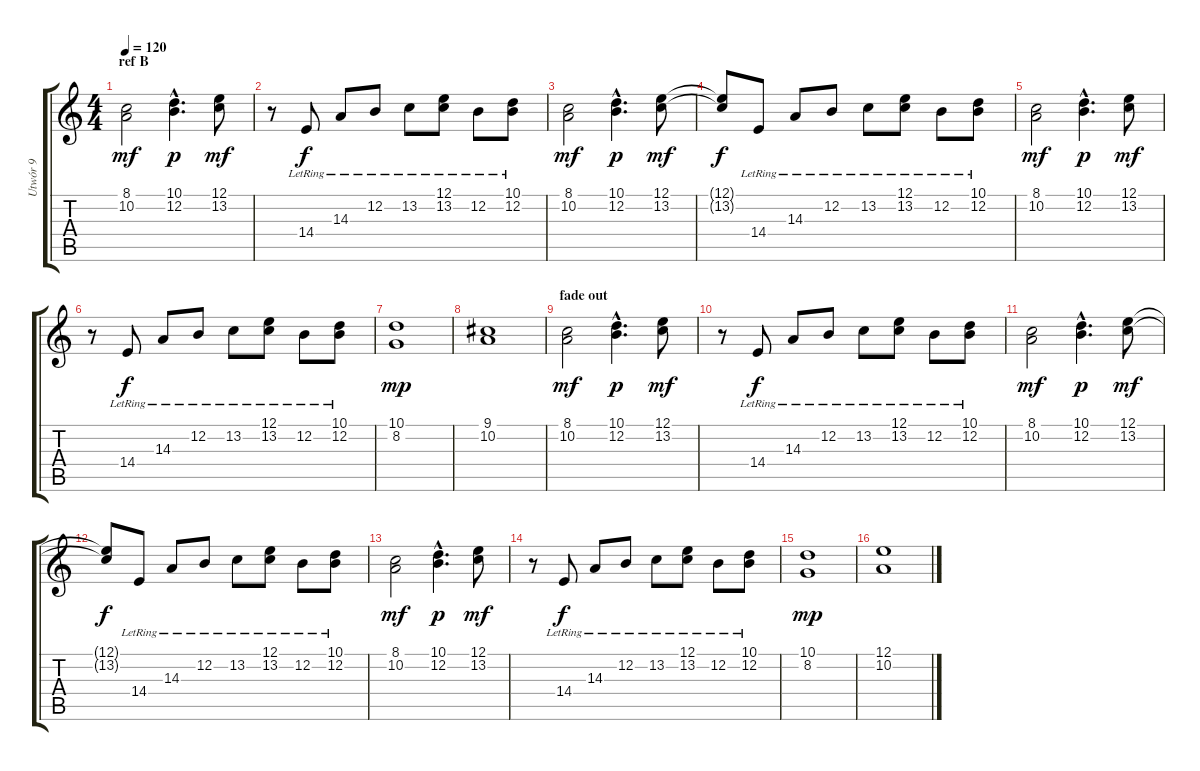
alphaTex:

\track ("Utwór 9" "Utwór 9") {instrument pad3polysynth}
\staff {score tabs}
\tuning (E4 B3 G3 D3 A2 E2) {hide}
\ts (4 4)
\section ("" "ref B")
\tempo 120
\clef g2
\ks c
(8.1 10.2).2{dy mf} (10.1{hac} 12.2{hac}).4{d dy p} (12.1 13.2).8{dy mf} |
r.8 14.4{lr}.8{dy f} 14.3{lr}.8 12.2{lr}.8 13.2{lr}.8 (12.1{lr} 13.2).8 12.2{lr}.8 (10.1{lr} 12.2).8 |
(8.1 10.2).2{dy mf} (10.1{hac} 12.2{hac}).4{d dy p} (12.1 13.2).8{dy mf} |
(12.1{t} 13.2{t}).8{dy f} 14.4{lr}.8 14.3{lr}.8 12.2{lr}.8 13.2{lr}.8 (12.1{lr} 13.2).8 12.2{lr}.8 (10.1{lr} 12.2).8 |
(8.1 10.2).2{dy mf} (10.1{hac} 12.2{hac}).4{d dy p} (12.1 13.2).8{dy mf} |
r.8 14.4{lr}.8{dy f} 14.3{lr}.8 12.2{lr}.8 13.2{lr}.8 (12.1{lr} 13.2).8 12.2{lr}.8 (10.1{lr} 12.2).8 |
(10.1 8.2).1{dy mp} |
(9.1 10.2).1 |
\section ("" "fade out")
(8.1 10.2).2{dy mf} (10.1{hac} 12.2{hac}).4{d dy p} (12.1 13.2).8{dy mf} |
r.8 14.4{lr}.8{dy f} 14.3{lr}.8 12.2{lr}.8 13.2{lr}.8 (12.1{lr} 13.2).8 12.2{lr}.8 (10.1{lr} 12.2).8 |
(8.1 10.2).2{dy mf} (10.1{hac} 12.2{hac}).4{d dy p} (12.1 13.2).8{dy mf} |
(12.1{t} 13.2{t}).8{dy f} 14.4{lr}.8 14.3{lr}.8 12.2{lr}.8 13.2{lr}.8 (12.1{lr} 13.2).8 12.2{lr}.8 (10.1{lr} 12.2).8 |
(8.1 10.2).2{dy mf} (10.1{hac} 12.2{hac}).4{d dy p} (12.1 13.2).8{dy mf} |
r.8 14.4{lr}.8{dy f} 14.3{lr}.8 12.2{lr}.8 13.2{lr}.8 (12.1{lr} 13.2).8 12.2{lr}.8 (10.1{lr} 12.2).8 |
(10.1 8.2).1{dy mp} |
(12.1 10.2).1
